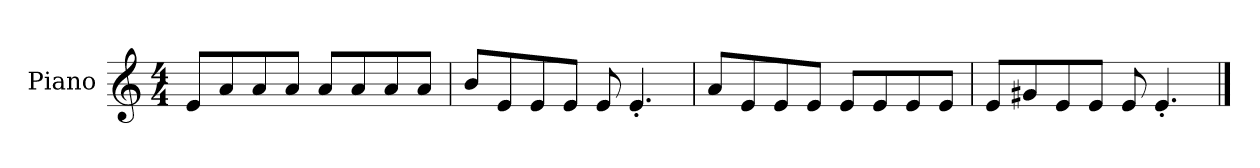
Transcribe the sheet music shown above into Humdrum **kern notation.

**kern
*part1
*staff1
*I"Piano
*I'P-no
*clefG2
*k[]
*M4/4
*MM90
=1
8e/L
8a/
8a/
8a/J
8a/L
8a/
8a/
8a/J
=2
8b/L
8e/
8e/
8e/J
8e/
4.e'/
=3
8a/L
8e/
8e/
8e/J
8e/L
8e/
8e/
8e/J
=4
8e/L
8g#X/
8e/
8e/J
8e/
4.e'/
==
*-
